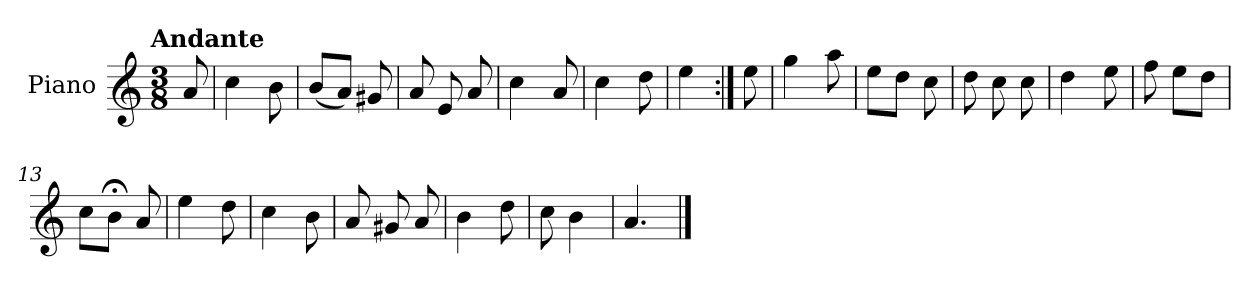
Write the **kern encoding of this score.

**kern
*part1
*staff1
*I"Piano
*I'Pno.
*clefG2
*k[]
!!LO:TX:omd:t=Andante
*M3/8
*MM92
=
8a/
=1
4cc\
8b\
=2
(<8b/L
8a/J)
8g#X/
=3
8a/
8e/
8a/
=4
4cc\
8a/
=5
4cc\
8dd\
!!LO:LB:g=z
=6
4ee\
=7:|!
8ee\
=8
4gg\
8aa\
=9
8ee\L
8dd\J
8cc\
=10
8dd\
8cc\
8cc\
=11
4dd\
8ee\
=12
8ff\
8ee\L
8dd\J
=13
8cc\L
8b;<\J
8a/
!!LO:LB:g=z
=14
4ee\
8dd\
=15
4cc\
8b\
=16
8a/
8g#X/
8a/
=17
4b\
8dd\
=18
8cc\
4b\
=19
4.a/
==
*-
